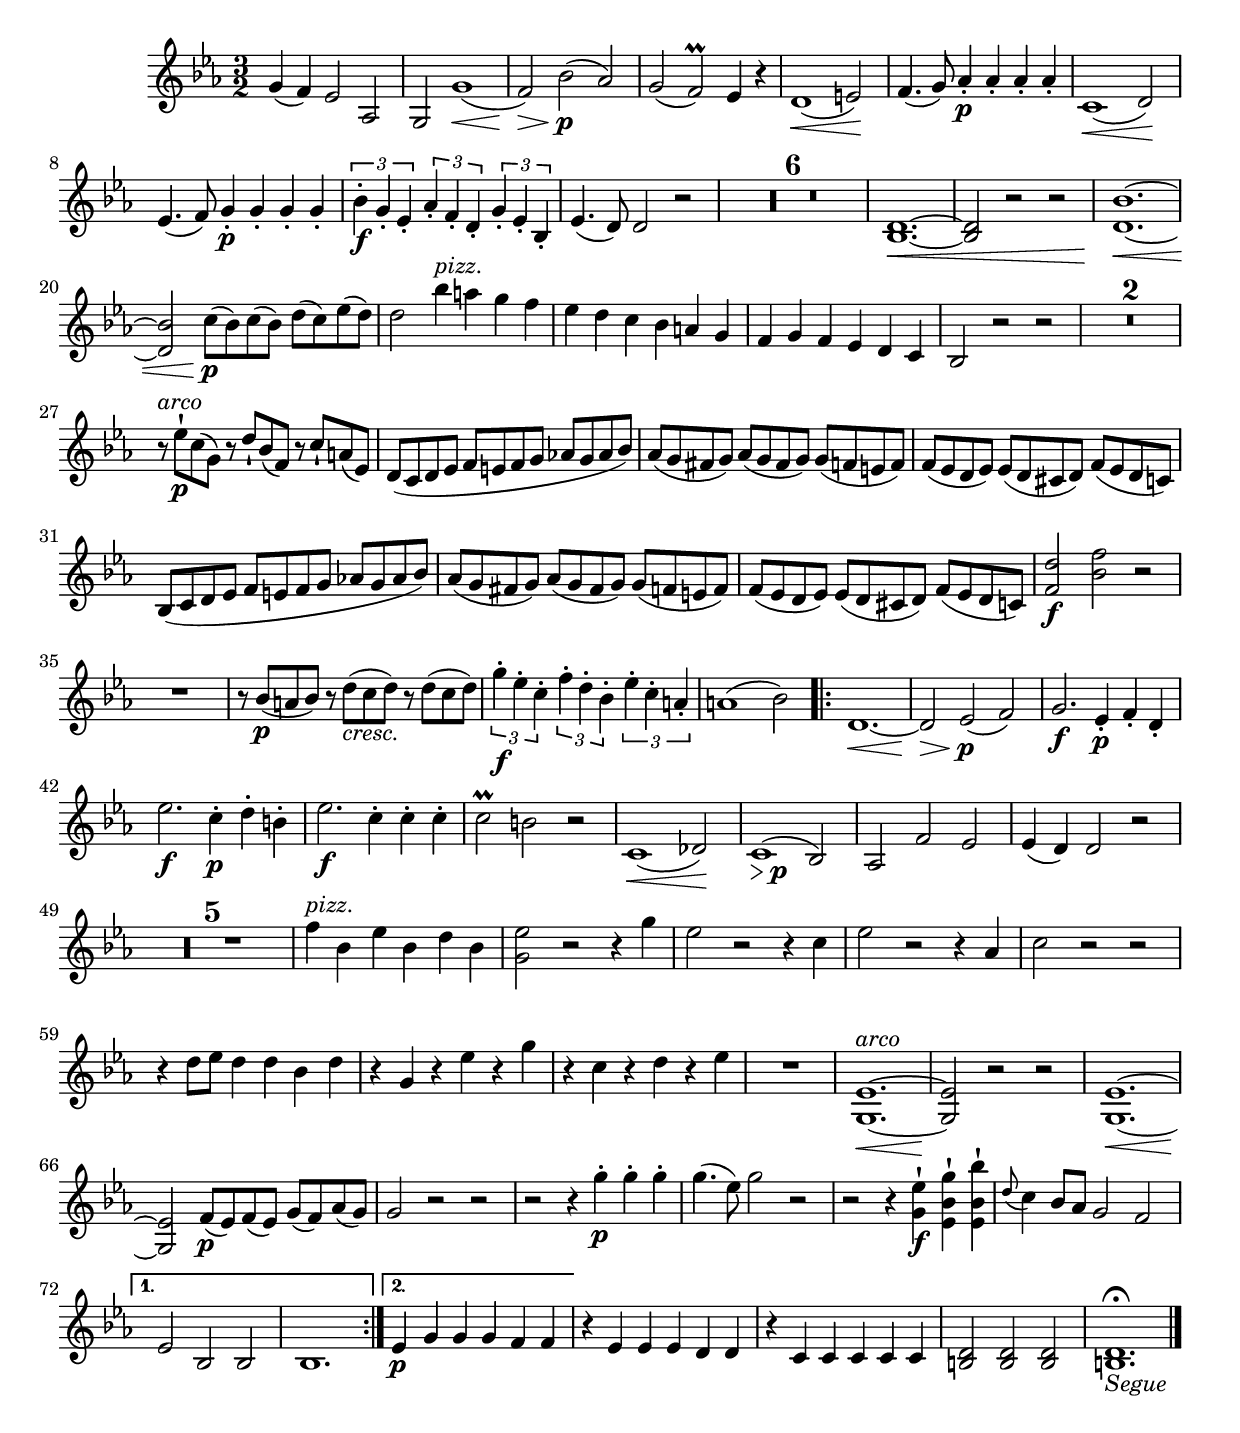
\version "2.16.0"      %Gossec - Symphonie mi bémol
                        %Violon2 - 1er mvt
\relative c''{
\clef treble
\key ees \major
\time 3/2




g4( f) ees2 aes,
g g'1\<(
f2\!\>) bes\p\!( aes)
g( f\prall) ees4 r
d1\<( e2\!)
f4.( g8) aes4-.\p aes-. aes-. aes-.
c,1\<( d2\!)
ees4.( f8) g4-.\p g-. g-. g-.
\times 2/3 {bes4-.\f g-. ees-.} \times 2/3 {aes-. f-. d-.} \times 2/3 {g-. ees-. bes-.}
ees4.( d8) d2 r
\set Score.skipBars = ##t R1. * 6 
%
%
%
%
%
<bes d>1.\< ~
<bes d>2 r r
<d bes'>1.\< ~
<d bes'>2 c'8\p( bes) c( bes) d( c) ees( d)
d2 bes'4^\markup{\italic "pizz."} a g f
ees d c bes a g
f g f ees d c
bes2 r r
\set Score.skipBars = ##t R1. * 2 
%
r8^\markup{\italic "arco"} ees'-|\p c( g) r d'-| bes( f) r c'-| a( ees)
d( c d ees f e f g aes! g aes bes)
aes( g fis g) aes( g fis g) g( f e f)
f( ees d ees) ees( d cis d) f( ees d c)
bes( c d ees f e f g aes! g aes bes)
aes( g fis g) aes( g fis g) g( f e f)
f( ees d ees) ees( d cis d) f( ees d c)
<f d'>2\f <bes f'> r
R1.
r8 bes\p( a bes) r d_\markup{\italic "cresc."}( c d) r d( c d)
\times 2/3 {g4-.\f ees-. c-.} \times 2/3 {f-. d-. bes-.} \times 2/3 {ees-. c-. a-.}
a1( bes2) \repeat volta 2 {
d,1.\< ~
d2\!\> ees\p( f)
g2.\f ees4-.\p f-. d-.
ees'2.\f c4-.\p d-. b-.
ees2.\f c4-. c-. c-.
c2\prall b r
c,1\<( des2\!)
<<{c1( bes2)}\\{s2\> s2\!\p s2}>>
aes f' ees
ees4( d) d2 r
 \set Score.skipBars = ##t R1. * 5 
%
%
%
%
f'4^\markup{\italic "pizz."} bes, ees bes d bes
<g ees'>2 r r4 g'
ees2 r r4 c
ees2 r r4 aes,
c2 r r
r4 d8 ees d4 d bes d
r g, r ees' r g
r c, r d r ees
R1.
<g,, ees'>1.\<^\markup{\italic "arco"} ~
<g ees'>2\! r r
<g ees'>1.\< ~
<g ees'>2\! f'8\p( ees) f( ees) g( f) aes( g)
g2 r r
r r4 g'\p-. g-. g-.
g4.( ees8) g2 r
r r4 <g, ees'>-|\f <ees bes' g'>-| <ees bes' bes'>-|
\appoggiatura d'8 c4 bes8 aes g2 f }
\alternative { {ees2 bes bes | bes1.} 
   {ees4\p g g g f f } }
r ees ees ees d d
r c c c c c
<b d>2 <b d> <b d>
<b d>1.^\fermataMarkup_\markup{\italic "Segue"} \bar "|." 
}
